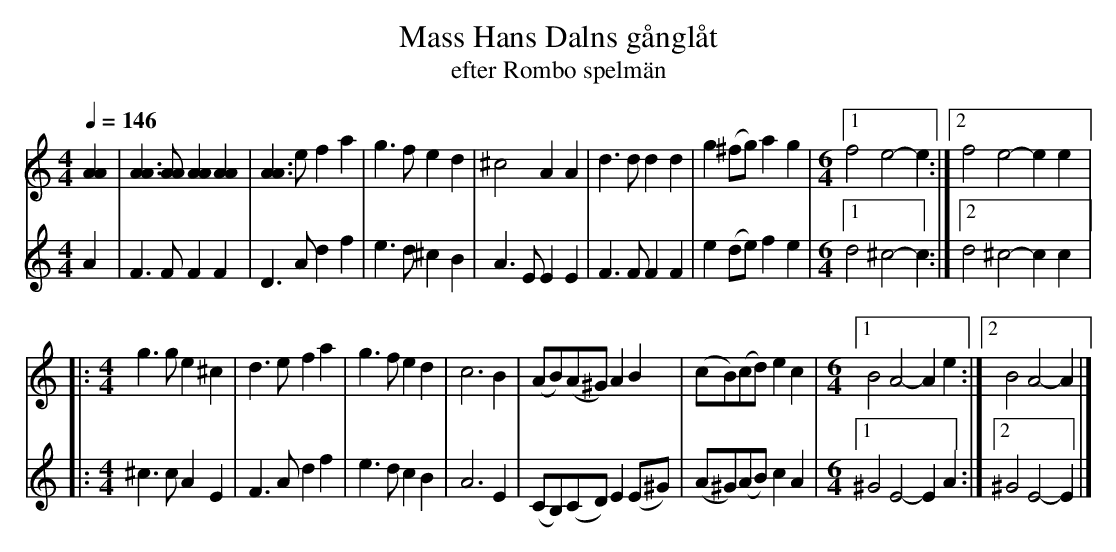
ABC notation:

X:1
T:Mass Hans Dalns gånglåt
T:efter Rombo spelmän
M:4/4
Q:1/4=146
L:1/8
K:Am
V:1
[A2A2]|[A3A3][AA][A2A2][A2A2]|[A3A3]ef2 a2|g3f e2 d2|^c4 A2A2|d3d d2d2|g2 (^fg)a2g2|
M:6/4
[1f4 e4-e2:|[2f4 e4-e2 e2|:!
M:4/4
g3g e2^c2|d3ef2a2|g3fe2d2|c6B2|(AB)(A^G) A2B2|(cB)(cd) e2c2|
M:6/4
[1B4 A4-A2e2:|[2B4A4-A2|]
V:2
A2|F3FF2F2|D3Ad2f2|e3d^c2B2|A3 E E2E2|F3F F2F2|e2(de)f2e2|
M:6/4
[1d4^c4-c2:|[2d4^c4-c2c2|:!
M:4/4
^c3cA2E2|F3Ad2f2,|e3d c2B2|A6E2|(CB,)(CD)E2(E^G)|(A^G)(AB)c2A2|
M:6/4
[1^G4E4-E2 A2:|[2^G4E4-E2|]
